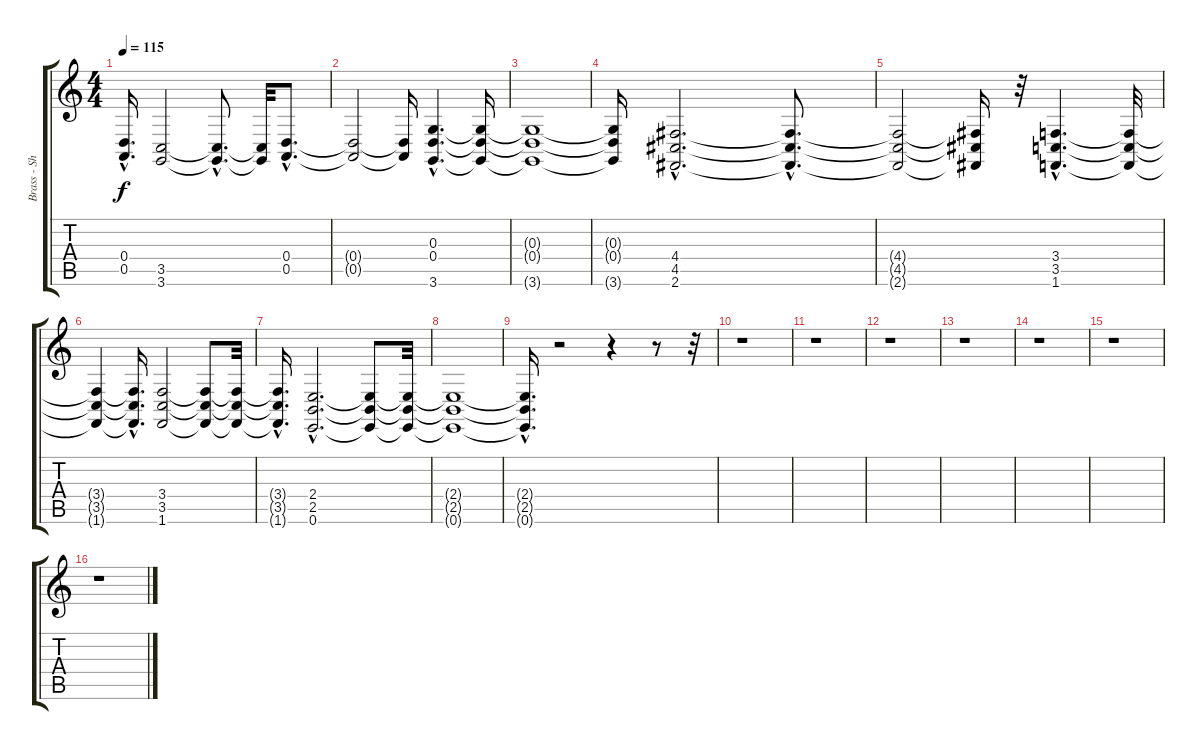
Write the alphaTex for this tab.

\track ("Brass - Sherinian" "Brass - Sh") {instrument synthbrass2}
\staff {score tabs}
\tuning (E4 B3 G3 D3 A2 E2) {hide}
\ts (4 4)
\tempo 115
\clef g2
\ks c
(0.4{hac t} 0.5{hac t}).16{d dy f} (3.5 3.6).2 (3.5{hac t} 3.6{hac t}).8{d} (3.5{t} 3.6{t}).32 (0.4{hac} 0.5{hac}).8{d} |
(0.4{t} 0.5{t}).2 (0.4{t} 0.5{t}).16 (0.3{hac} 0.4{hac} 3.6{hac}).4{d} (0.3{t} 0.4{t} 3.6{t}).16 |
(0.3{t} 0.4{t} 3.6{t}).1 |
(0.3{t} 0.4{t} 3.6{t}).16 (4.4{hac} 4.5{hac} 2.6{hac}).2{d} (4.4{hac t} 4.5{hac t} 2.6{hac t}).8{d} |
(4.4{t} 4.5{t} 2.6{t}).2 (4.4{t} 4.5{t} 2.6{t}).16 r.32 (3.4{hac} 3.5{hac} 1.6{hac}).4{d} (3.4{t} 3.5{t} 1.6{t}).32 |
(3.4{t} 3.5{t} 1.6{t}).4 (3.4{hac t} 3.5{hac t} 1.6{hac t}).16{d} (3.4 3.5 1.6).2 (3.4{t} 3.5{t} 1.6{t}).8 (3.4{t} 3.5{t} 1.6{t}).32 |
(3.4{hac t} 3.5{hac t} 1.6{hac t}).16{d} (2.4{hac} 2.5{hac} 0.6{hac}).2{d} (2.4{t} 2.5{t} 0.6{t}).8 (2.4{t} 2.5{t} 0.6{t}).32 |
(2.4{t} 2.5{t} 0.6{t}).1 |
(2.4{hac t} 2.5{hac t} 0.6{hac t}).16{d} r.2 r.4 r.8 r.32 |
r.1 |
r.1 |
r.1 |
r.1 |
r.1 |
r.1 |
r.1
